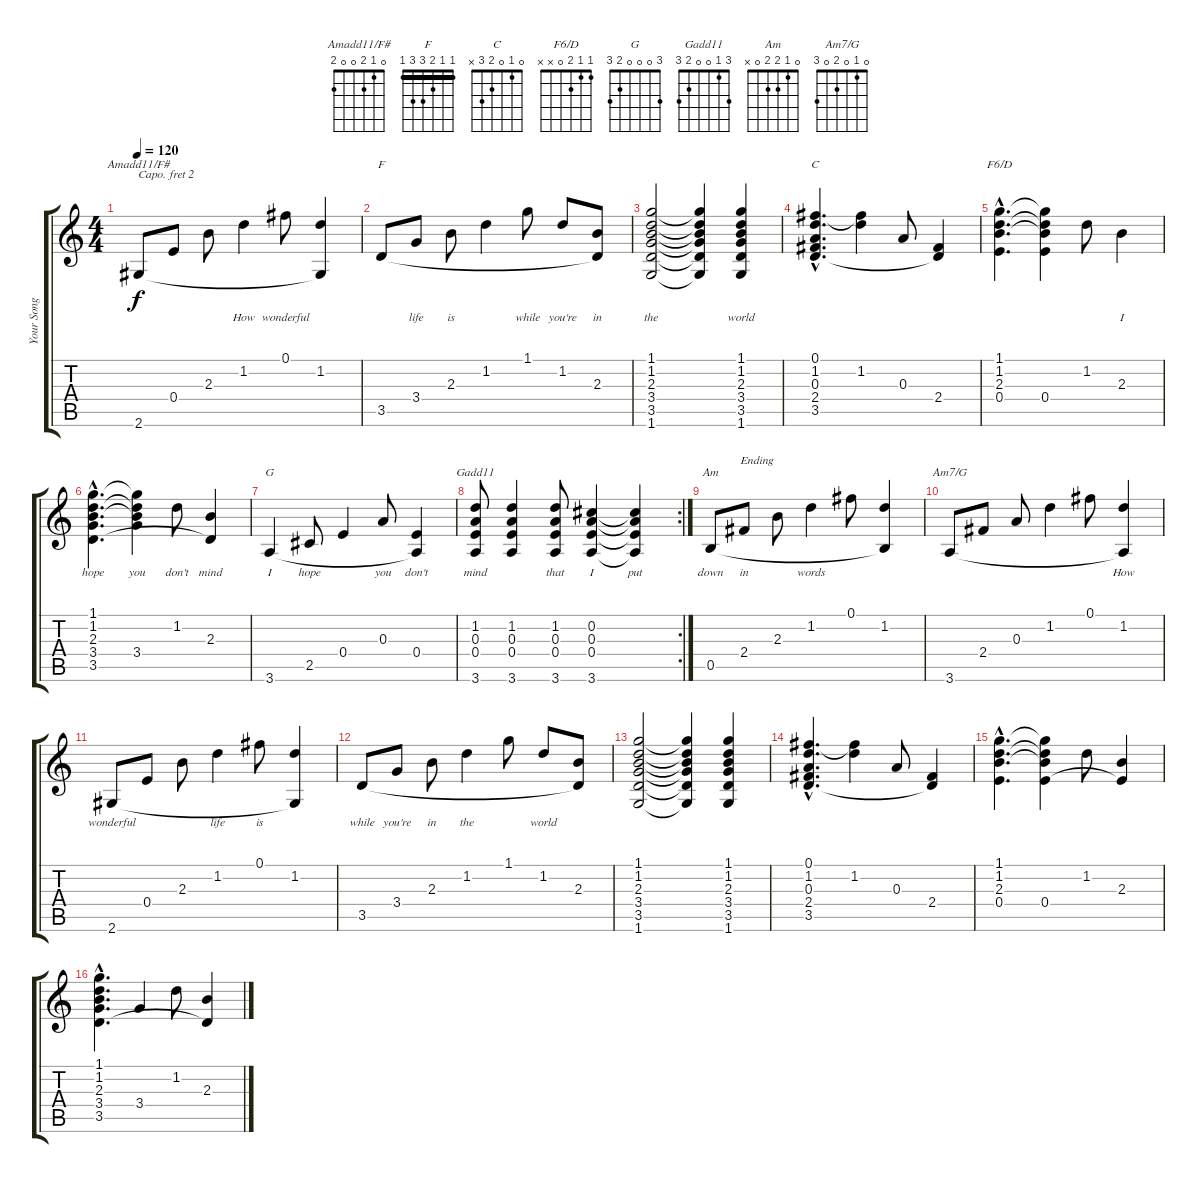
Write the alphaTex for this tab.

\track ("Your Song" "Your Song") {instrument acousticguitarnylon}
\staff {score tabs}
\capo 2
\tuning (E4 B3 G3 D3 A2 E2) {hide}
\chord ("Amadd11/F#" 0 1 2 0 0 2)
\chord ("F" 1 1 2 3 3 1) {barre 1}
\chord ("C" 0 1 0 2 3 x)
\chord ("F6/D" 1 1 2 0 x x)
\chord ("G" 3 0 0 0 2 3)
\chord ("Gadd11" 3 1 0 0 2 3)
\chord ("Am" 0 1 2 2 0 x)
\chord ("Am7/G" 0 1 0 2 0 3)
\ts (4 4)
\tempo 120
\clef g2
\ks c
2.6.8{ch "Amadd11/F#" lyrics (0 "") lyrics (1 "") lyrics (2 "") lyrics (3 "") lyrics (4 "") dy f} 0.4.8{lyrics (0 "") lyrics (1 "") lyrics (2 "") lyrics (3 "") lyrics (4 "")} 2.3.8{lyrics (0 "") lyrics (1 "") lyrics (2 "") lyrics (3 "") lyrics (4 "")} 1.2.4{lyrics (0 "How") lyrics (1 "") lyrics (2 "") lyrics (3 "") lyrics (4 "")} 0.1.8{lyrics (0 "wonderful") lyrics (1 "") lyrics (2 "") lyrics (3 "") lyrics (4 "")} (1.2 2.6{t}).4{lyrics (0 "") lyrics (1 "") lyrics (2 "") lyrics (3 "") lyrics (4 "")} |
3.5.8{ch "F" lyrics (0 "") lyrics (1 "") lyrics (2 "") lyrics (3 "") lyrics (4 "")} 3.4.8{lyrics (0 "life") lyrics (1 "") lyrics (2 "") lyrics (3 "") lyrics (4 "")} 2.3.8{lyrics (0 "is") lyrics (1 "") lyrics (2 "") lyrics (3 "") lyrics (4 "")} 1.2.4{lyrics (0 "") lyrics (1 "") lyrics (2 "") lyrics (3 "") lyrics (4 "")} 1.1.8{lyrics (0 "while") lyrics (1 "") lyrics (2 "") lyrics (3 "") lyrics (4 "")} 1.2.8{lyrics (0 "you're") lyrics (1 "") lyrics (2 "") lyrics (3 "") lyrics (4 "")} (2.3 3.5{t}).8{lyrics (0 "in") lyrics (1 "") lyrics (2 "") lyrics (3 "") lyrics (4 "")} |
(1.1 1.2 2.3 3.4 3.5 1.6).2{lyrics (0 "the") lyrics (1 "") lyrics (2 "") lyrics (3 "") lyrics (4 "")} (1.1{t} 1.2{t} 2.3{t} 3.4{t} 3.5{t} 1.6{t}).4{lyrics (0 "") lyrics (1 "") lyrics (2 "") lyrics (3 "") lyrics (4 "")} (1.1 1.2 2.3 3.4 3.5 1.6).4{lyrics (0 "world") lyrics (1 "") lyrics (2 "") lyrics (3 "") lyrics (4 "")} |
(0.1{hac} 1.2{hac} 0.3{hac} 2.4 3.5{hac}).4{d ch "C" lyrics (0 "") lyrics (1 "") lyrics (2 "") lyrics (3 "") lyrics (4 "")} (0.1{t} 1.2).4{lyrics (0 "") lyrics (1 "") lyrics (2 "") lyrics (3 "") lyrics (4 "")} 0.3.8{lyrics (0 "") lyrics (1 "") lyrics (2 "") lyrics (3 "") lyrics (4 "")} (2.4 3.5{t}).4{lyrics (0 "") lyrics (1 "") lyrics (2 "") lyrics (3 "") lyrics (4 "")} |
(1.1{hac} 1.2{hac} 2.3{hac} 0.4{hac}).4{d ch "F6/D" lyrics (0 "") lyrics (1 "") lyrics (2 "") lyrics (3 "") lyrics (4 "")} (1.1{t} 1.2{t} 2.3{t} 0.4).4{lyrics (0 "") lyrics (1 "") lyrics (2 "") lyrics (3 "") lyrics (4 "")} 1.2.8{lyrics (0 "") lyrics (1 "") lyrics (2 "") lyrics (3 "") lyrics (4 "")} 2.3.4{lyrics (0 "I") lyrics (1 "") lyrics (2 "") lyrics (3 "") lyrics (4 "")} |
(1.1{hac} 1.2{hac} 2.3{hac} 3.4{hac} 3.5{hac}).4{d lyrics (0 "hope") lyrics (1 "") lyrics (2 "") lyrics (3 "") lyrics (4 "")} (1.1{t} 1.2{t} 2.3{t} 3.4).4{lyrics (0 "you") lyrics (1 "") lyrics (2 "") lyrics (3 "") lyrics (4 "")} 1.2.8{lyrics (0 "don't") lyrics (1 "") lyrics (2 "") lyrics (3 "") lyrics (4 "")} (2.3 3.5{t}).4{lyrics (0 "mind") lyrics (1 "") lyrics (2 "") lyrics (3 "") lyrics (4 "")} |
3.6.4{ch "G" lyrics (0 "I") lyrics (1 "") lyrics (2 "") lyrics (3 "") lyrics (4 "")} 2.5.8{lyrics (0 "hope") lyrics (1 "") lyrics (2 "") lyrics (3 "") lyrics (4 "")} 0.4.4{lyrics (0 "") lyrics (1 "") lyrics (2 "") lyrics (3 "") lyrics (4 "")} 0.3.8{lyrics (0 "you") lyrics (1 "") lyrics (2 "") lyrics (3 "") lyrics (4 "")} (0.4 3.6{t}).4{lyrics (0 "don't") lyrics (1 "") lyrics (2 "") lyrics (3 "") lyrics (4 "")} |
\rc 2
(1.2 0.3 0.4 3.6).8{ch "Gadd11" lyrics (0 "mind") lyrics (1 "") lyrics (2 "") lyrics (3 "") lyrics (4 "")} (1.2 0.3 0.4 3.6).4{lyrics (0 "") lyrics (1 "") lyrics (2 "") lyrics (3 "") lyrics (4 "")} (1.2 0.3 0.4 3.6).8{lyrics (0 "that") lyrics (1 "") lyrics (2 "") lyrics (3 "") lyrics (4 "")} (0.2 0.3 0.4 3.6).4{lyrics (0 "I") lyrics (1 "") lyrics (2 "") lyrics (3 "") lyrics (4 "")} (0.2{t} 0.3{t} 0.4{t} 3.6{t}).4{lyrics (0 "put") lyrics (1 "") lyrics (2 "") lyrics (3 "") lyrics (4 "")} |
0.5.8{ch "Am" txt "          Ending" lyrics (0 "down") lyrics (1 "") lyrics (2 "") lyrics (3 "") lyrics (4 "")} 2.4.8{lyrics (0 "in") lyrics (1 "") lyrics (2 "") lyrics (3 "") lyrics (4 "")} 2.3.8{lyrics (0 "") lyrics (1 "") lyrics (2 "") lyrics (3 "") lyrics (4 "")} 1.2.4{lyrics (0 "words") lyrics (1 "") lyrics (2 "") lyrics (3 "") lyrics (4 "")} 0.1.8{lyrics (0 "") lyrics (1 "") lyrics (2 "") lyrics (3 "") lyrics (4 "")} (1.2 0.5{t}).4{lyrics (0 "") lyrics (1 "") lyrics (2 "") lyrics (3 "") lyrics (4 "")} |
3.6.8{ch "Am7/G" lyrics (0 "") lyrics (1 "") lyrics (2 "") lyrics (3 "") lyrics (4 "")} 2.4.8{lyrics (0 "") lyrics (1 "") lyrics (2 "") lyrics (3 "") lyrics (4 "")} 0.3.8{lyrics (0 "") lyrics (1 "") lyrics (2 "") lyrics (3 "") lyrics (4 "")} 1.2.4{lyrics (0 "") lyrics (1 "") lyrics (2 "") lyrics (3 "") lyrics (4 "")} 0.1.8{lyrics (0 "") lyrics (1 "") lyrics (2 "") lyrics (3 "") lyrics (4 "")} (1.2 3.6{t}).4{lyrics (0 "How") lyrics (1 "") lyrics (2 "") lyrics (3 "") lyrics (4 "")} |
2.6.8{lyrics (0 "wonderful") lyrics (1 "") lyrics (2 "") lyrics (3 "") lyrics (4 "")} 0.4.8{lyrics (0 "") lyrics (1 "") lyrics (2 "") lyrics (3 "") lyrics (4 "")} 2.3.8{lyrics (0 "") lyrics (1 "") lyrics (2 "") lyrics (3 "") lyrics (4 "")} 1.2.4{lyrics (0 "life") lyrics (1 "") lyrics (2 "") lyrics (3 "") lyrics (4 "")} 0.1.8{lyrics (0 "is") lyrics (1 "") lyrics (2 "") lyrics (3 "") lyrics (4 "")} (1.2 2.6{t}).4{lyrics (0 "") lyrics (1 "") lyrics (2 "") lyrics (3 "") lyrics (4 "")} |
3.5.8{lyrics (0 "while") lyrics (1 "") lyrics (2 "") lyrics (3 "") lyrics (4 "")} 3.4.8{lyrics (0 "you're") lyrics (1 "") lyrics (2 "") lyrics (3 "") lyrics (4 "")} 2.3.8{lyrics (0 "in") lyrics (1 "") lyrics (2 "") lyrics (3 "") lyrics (4 "")} 1.2.4{lyrics (0 "the") lyrics (1 "") lyrics (2 "") lyrics (3 "") lyrics (4 "")} 1.1.8{lyrics (0 "") lyrics (1 "") lyrics (2 "") lyrics (3 "") lyrics (4 "")} 1.2.8{lyrics (0 "world") lyrics (1 "") lyrics (2 "") lyrics (3 "") lyrics (4 "")} (2.3 3.5{t}).8 |
(1.1 1.2 2.3 3.4 3.5 1.6).2 (1.1{t} 1.2{t} 2.3{t} 3.4{t} 3.5{t} 1.6{t}).4 (1.1 1.2 2.3 3.4 3.5 1.6).4 |
(0.1{hac} 1.2{hac} 0.3{hac} 2.4 3.5{hac}).4{d} (0.1{t} 1.2).4 0.3.8 (2.4 3.5{t}).4 |
(1.1{hac} 1.2{hac} 2.3{hac} 0.4{hac}).4{d} (1.1{t} 1.2{t} 2.3{t} 0.4).4 1.2.8 (2.3 0.4{t}).4 |
(1.1{hac} 1.2{hac} 2.3{hac} 3.4{hac} 3.5{hac}).4{d} 3.4.4 1.2.8 (2.3 3.5{t}).4
